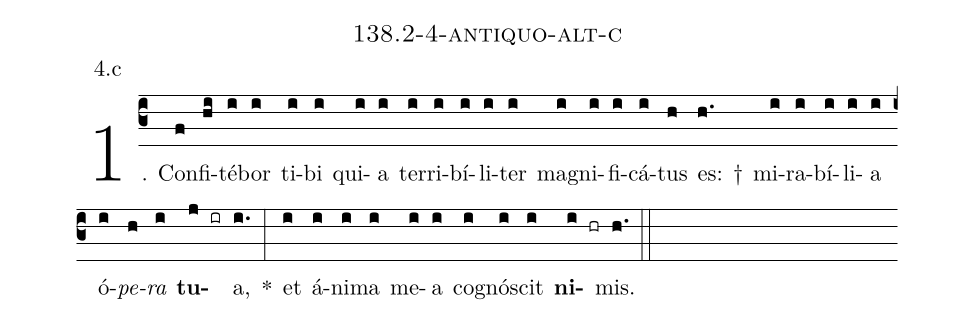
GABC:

name: 138.2-4-antiquo-alt-c;
annotation: 4.c;
%%
(c3)1. Con(f)fi(hi)té(i)bor(i) ti(i)bi(i) qui(i)a(i) ter(i)ri(i)bí(i)li(i)ter(i) ma(i)gni(i)fi(i)cá(i)tus(h) es: †(h.) mi(i)ra(i)bí(i)li(i)a(i) ó(i)<i>pe</i>(h)<i>ra</i>(i) <b>tu</b>(j ir)a,(i.) *(:) et(i) á(i)ni(i)ma(i) me(i)a(i) co(i)gnó(i)scit(i) <b>ni</b>(i hr)mis.(h.) (::)
